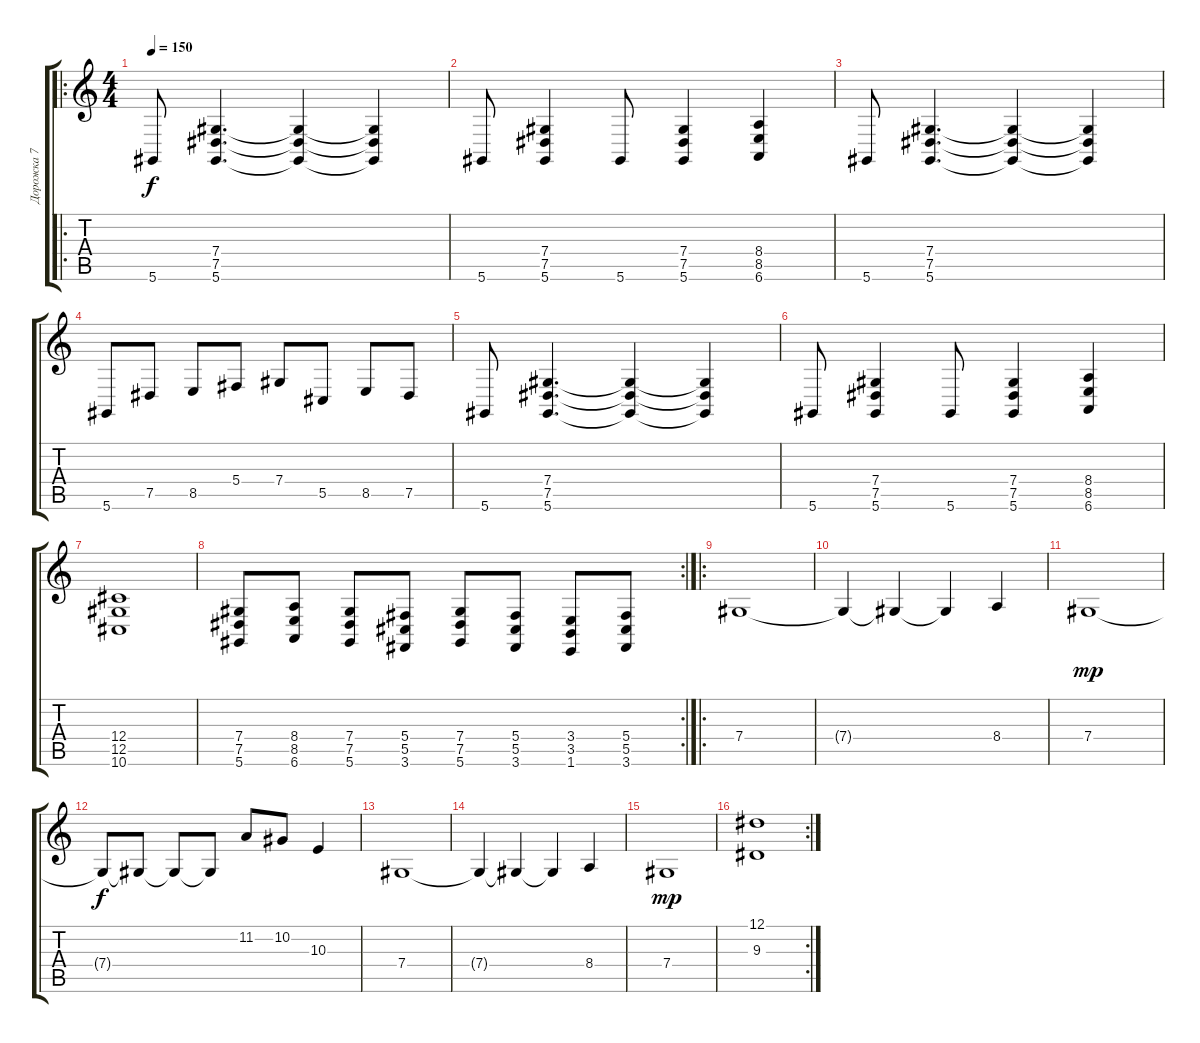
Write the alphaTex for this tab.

\track ("Дорожка 7" "Дорожка 7") {instrument stringensemble1}
\staff {score tabs}
\tuning (Eb4 Bb3 Gb3 Db3 Ab2 Eb2) {hide}
\ro
\ts (4 4)
\tempo 150
\clef g2
\ks c
5.6.8{dy f} (7.4 7.5 5.6).4{d} (7.4{t} 7.5{t} 5.6{t}).4 (7.4{t} 7.5{t} 5.6{t}).4 |
5.6.8 (7.4 7.5 5.6).4 5.6.8 (7.4 7.5 5.6).4 (8.4 8.5 6.6).4 |
5.6.8 (7.4 7.5 5.6).4{d} (7.4{t} 7.5{t} 5.6{t}).4 (7.4{t} 7.5{t} 5.6{t}).4 |
5.6.8 7.5.8 8.5.8 5.4.8 7.4.8 5.5.8 8.5.8 7.5.8 |
5.6.8 (7.4 7.5 5.6).4{d} (7.4{t} 7.5{t} 5.6{t}).4 (7.4{t} 7.5{t} 5.6{t}).4 |
5.6.8 (7.4 7.5 5.6).4 5.6.8 (7.4 7.5 5.6).4 (8.4 8.5 6.6).4 |
(12.4 12.5 10.6).1 |
\rc 2
(7.4 7.5 5.6).8 (8.4 8.5 6.6).8 (7.4 7.5 5.6).8 (5.4 5.5 3.6).8 (7.4 7.5 5.6).8 (5.4 5.5 3.6).8 (3.4 3.5 1.6).8 (5.4 5.5 3.6).8 |
\ro
7.4.1 |
7.4{t}.4 7.4{t}.4 7.4{t}.4 8.4.4 |
7.4.1{dy mp} |
7.4{t}.8{dy f} 7.4{t}.8 7.4{t}.8 7.4{t}.8 11.2.8 10.2.8 10.3.4 |
7.4.1 |
7.4{t}.4 7.4{t}.4 7.4{t}.4 8.4.4 |
7.4.1{dy mp} |
\rc 2
(12.1 9.3).1
